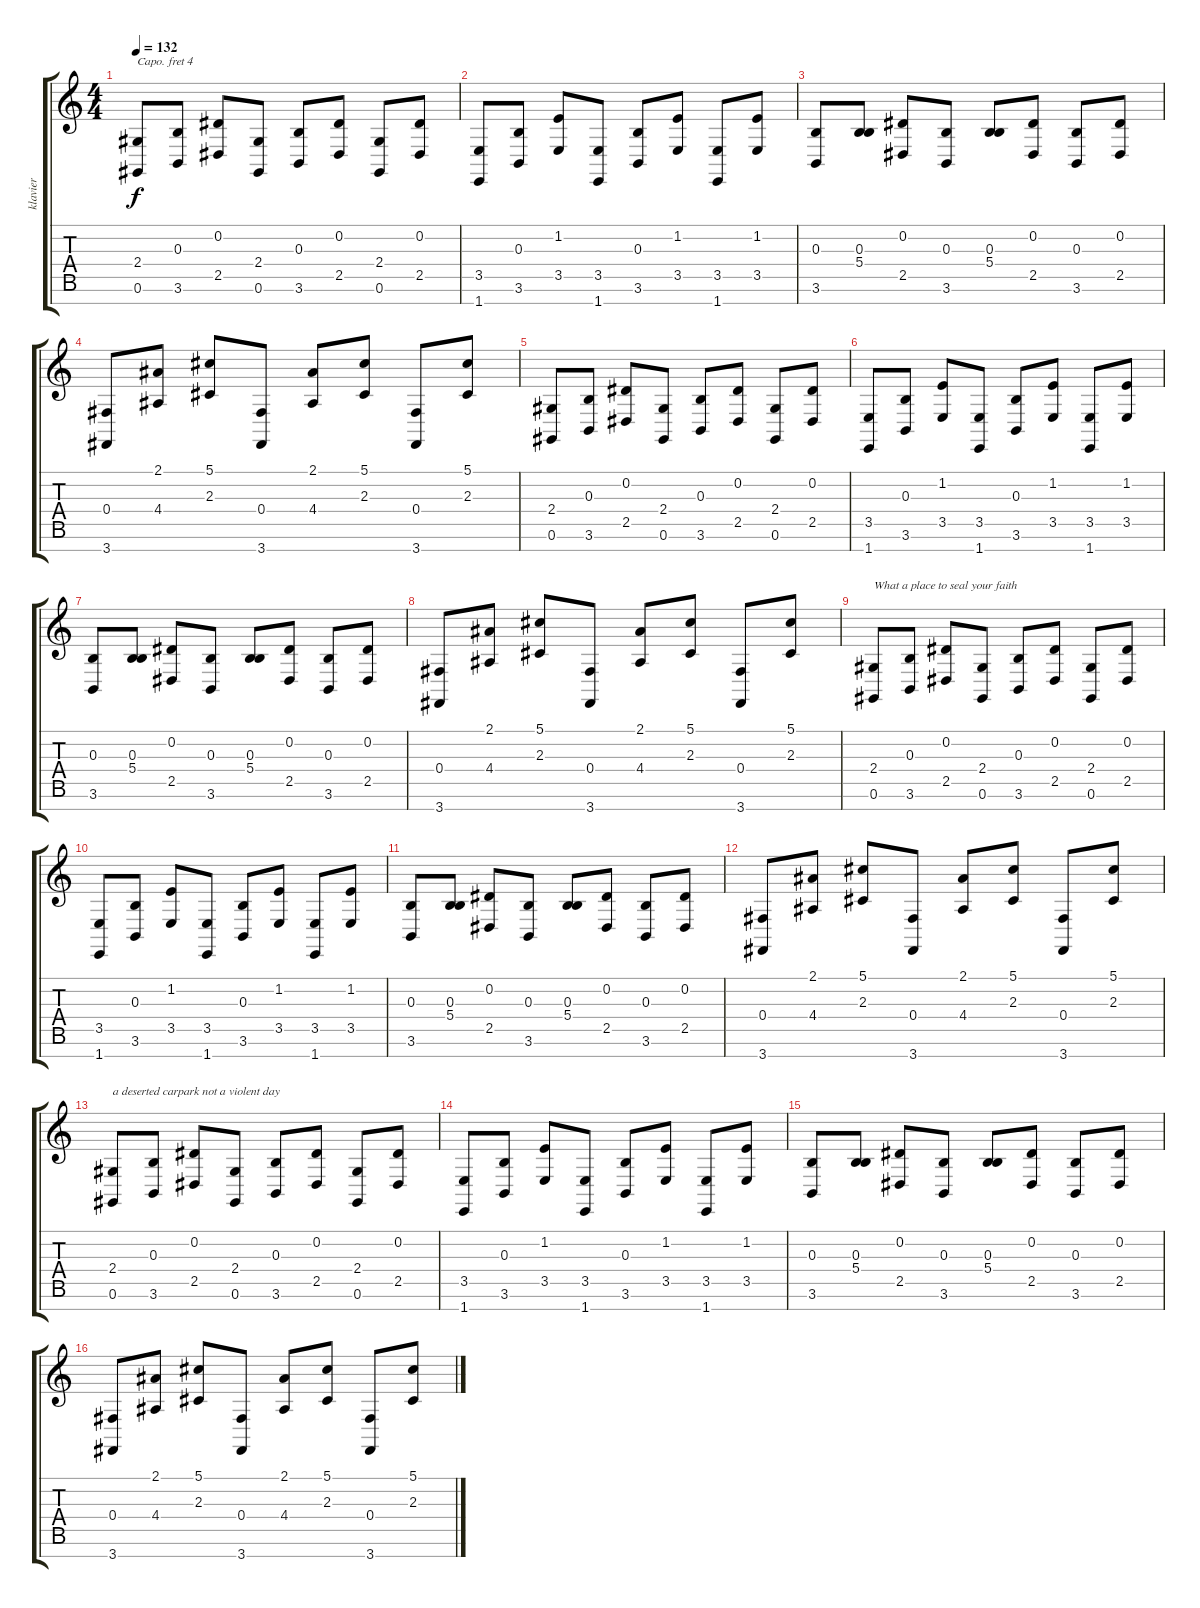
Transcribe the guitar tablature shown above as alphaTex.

\track ("klavier" "klavier") {instrument acousticgrandpiano}
\staff {score tabs}
\capo 4
\tuning (E4 B3 G3 D3 A2 E2 B1) {hide}
\ts (4 4)
\tempo 132
\clef g2
\ks c
(2.4 0.6).8{dy f} (0.3 3.6).8 (0.2 2.5).8 (2.4 0.6).8 (0.3 3.6).8 (0.2 2.5).8 (2.4 0.6).8 (0.2 2.5).8 |
(3.5 1.7).8 (0.3 3.6).8 (1.2 3.5).8 (3.5 1.7).8 (0.3 3.6).8 (1.2 3.5).8 (3.5 1.7).8 (1.2 3.5).8 |
(0.3 3.6).8 (0.3 5.4).8 (0.2 2.5).8 (0.3 3.6).8 (0.3 5.4).8 (0.2 2.5).8 (0.3 3.6).8 (0.2 2.5).8 |
(0.4 3.7).8 (2.1 4.4).8 (5.1 2.3).8 (0.4 3.7).8 (2.1 4.4).8 (5.1 2.3).8 (0.4 3.7).8 (5.1 2.3).8 |
(2.4 0.6).8 (0.3 3.6).8 (0.2 2.5).8 (2.4 0.6).8 (0.3 3.6).8 (0.2 2.5).8 (2.4 0.6).8 (0.2 2.5).8 |
(3.5 1.7).8 (0.3 3.6).8 (1.2 3.5).8 (3.5 1.7).8 (0.3 3.6).8 (1.2 3.5).8 (3.5 1.7).8 (1.2 3.5).8 |
(0.3 3.6).8 (0.3 5.4).8 (0.2 2.5).8 (0.3 3.6).8 (0.3 5.4).8 (0.2 2.5).8 (0.3 3.6).8 (0.2 2.5).8 |
(0.4 3.7).8 (2.1 4.4).8 (5.1 2.3).8 (0.4 3.7).8 (2.1 4.4).8 (5.1 2.3).8 (0.4 3.7).8 (5.1 2.3).8 |
(2.4 0.6).8{txt "What a place to seal your faith"} (0.3 3.6).8 (0.2 2.5).8 (2.4 0.6).8 (0.3 3.6).8 (0.2 2.5).8 (2.4 0.6).8 (0.2 2.5).8 |
(3.5 1.7).8 (0.3 3.6).8 (1.2 3.5).8 (3.5 1.7).8 (0.3 3.6).8 (1.2 3.5).8 (3.5 1.7).8 (1.2 3.5).8 |
(0.3 3.6).8 (0.3 5.4).8 (0.2 2.5).8 (0.3 3.6).8 (0.3 5.4).8 (0.2 2.5).8 (0.3 3.6).8 (0.2 2.5).8 |
(0.4 3.7).8 (2.1 4.4).8 (5.1 2.3).8 (0.4 3.7).8 (2.1 4.4).8 (5.1 2.3).8 (0.4 3.7).8 (5.1 2.3).8 |
(2.4 0.6).8{txt "a deserted carpark not a violent day"} (0.3 3.6).8 (0.2 2.5).8 (2.4 0.6).8 (0.3 3.6).8 (0.2 2.5).8 (2.4 0.6).8 (0.2 2.5).8 |
(3.5 1.7).8 (0.3 3.6).8 (1.2 3.5).8 (3.5 1.7).8 (0.3 3.6).8 (1.2 3.5).8 (3.5 1.7).8 (1.2 3.5).8 |
(0.3 3.6).8 (0.3 5.4).8 (0.2 2.5).8 (0.3 3.6).8 (0.3 5.4).8 (0.2 2.5).8 (0.3 3.6).8 (0.2 2.5).8 |
(0.4 3.7).8 (2.1 4.4).8 (5.1 2.3).8 (0.4 3.7).8 (2.1 4.4).8 (5.1 2.3).8 (0.4 3.7).8 (5.1 2.3).8
